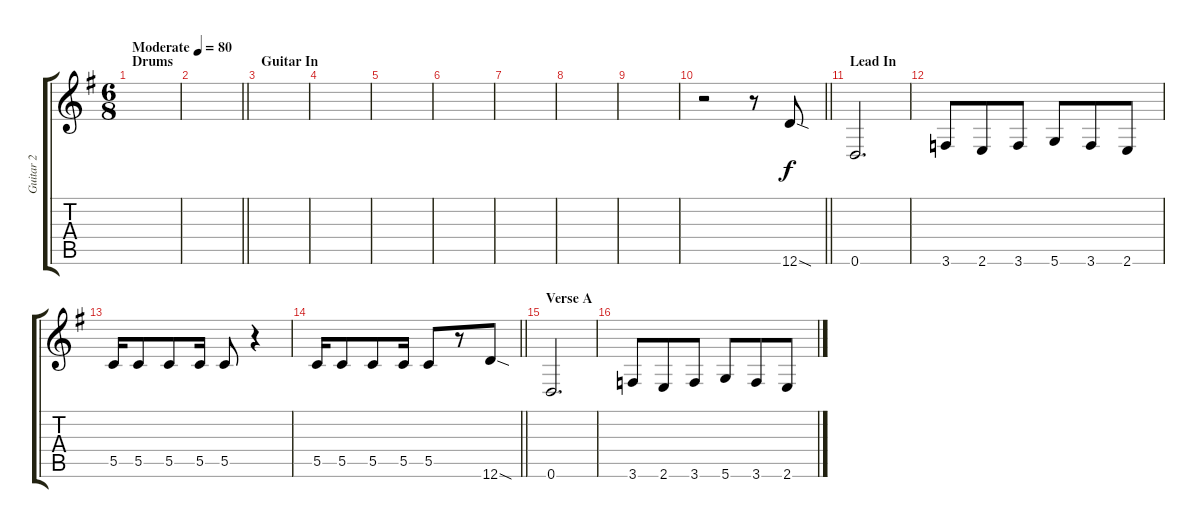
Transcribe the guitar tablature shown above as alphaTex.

\track ("Guitar 2" "Guitar 2") {instrument overdrivenguitar}
\staff {score tabs}
\tuning (D4 A3 F3 C3 G2 D2) {hide}
\ts (6 8)
\section ("" "Drums")
\tempo (80 "Moderate")
\clef g2
\ks eminor
|
\barLineRight lightlight
|
\section ("" "Guitar In")
|
|
|
|
|
|
|
\barLineRight lightlight
r.2 r.8 12.6{sod}.8 |
\section ("" "Lead In")
0.6.2{d} |
3.6.8 2.6.8 3.6.8 5.6.8 3.6.8 2.6.8 |
5.5.16 5.5.8 5.5.8 5.5.16 5.5.8 r.4 |
\barLineRight lightlight
5.5.16 5.5.8 5.5.8 5.5.16 5.5.8 r.8 12.6{sod}.8 |
\section ("" "Verse A")
0.6.2{d} |
3.6.8 2.6.8 3.6.8 5.6.8 3.6.8 2.6.8
